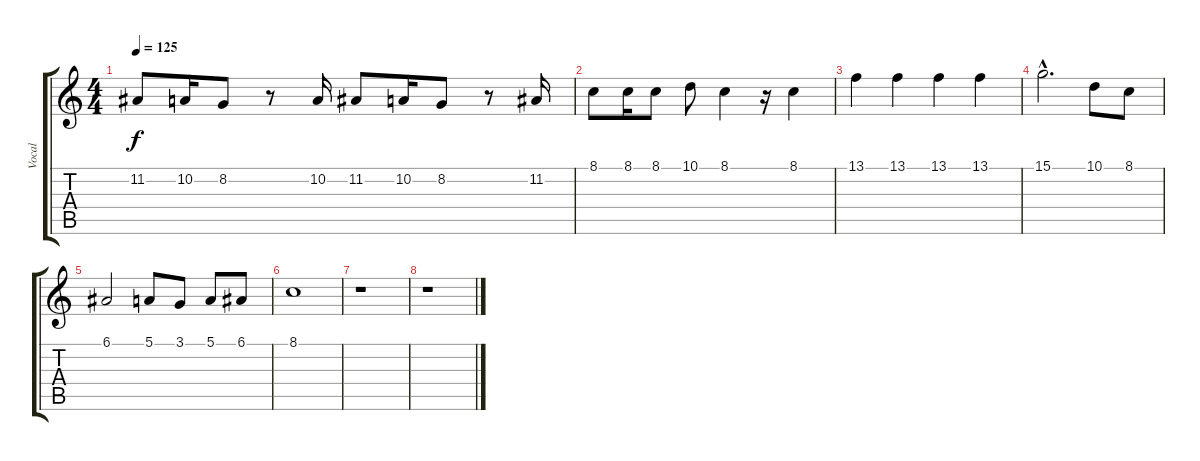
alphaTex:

\track ("Vocal" "Vocal") {instrument clarinet}
\staff {score tabs}
\tuning (E4 B3 G3 D3 A2 E2) {hide}
\ts (4 4)
\tempo 125
\clef g2
\ks c
11.2.8{dy f} 10.2.16 8.2.8 r.8 10.2.16 11.2.8 10.2.16 8.2.8 r.8 11.2.16 |
8.1.8 8.1.16 8.1.8 10.1.8 8.1.4 r.16 8.1.4 |
13.1.4 13.1.4 13.1.4 13.1.4 |
15.1{hac}.2{d} 10.1.8 8.1.8 |
6.1.2 5.1.8 3.1.8 5.1.8 6.1.8 |
8.1.1 |
r.1 |
r.1
